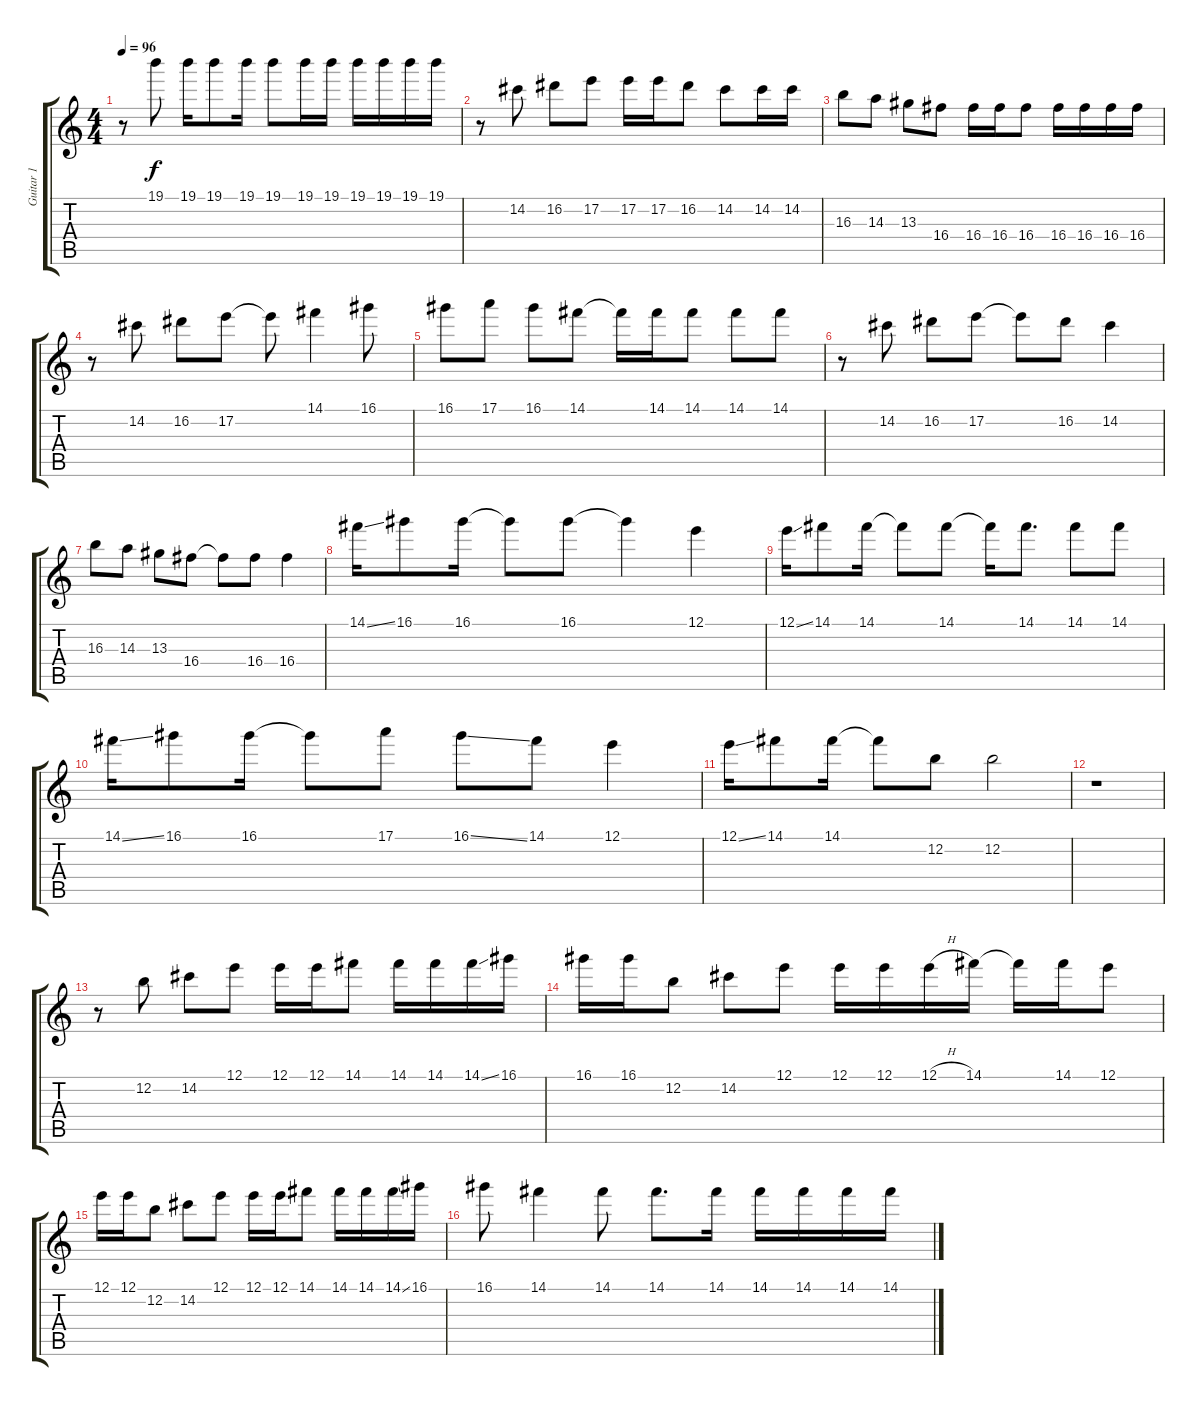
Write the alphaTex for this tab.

\track ("Guitar 1" "Guitar 1") {instrument electricguitarclean}
\staff {score tabs}
\tuning (E4 B3 G3 D3 A2 E2) {hide}
\ts (4 4)
\tempo 96
\clef g2
\ks c
r.8{dy f} 19.1.8 19.1.16 19.1.8 19.1.16 19.1.8 19.1.16 19.1.16 19.1.16 19.1.16 19.1.16 19.1.16 |
r.8 14.2.8 16.2.8 17.2.8 17.2.16 17.2.16 16.2.8 14.2.8 14.2.16 14.2.16 |
16.3.8 14.3.8 13.3.8 16.4.8 16.4.16 16.4.16 16.4.8 16.4.16 16.4.16 16.4.16 16.4.16 |
r.8 14.2.8 16.2.8 17.2.8 17.2{t}.8 14.1.4 16.1.8 |
16.1.8 17.1.8 16.1.8 14.1.8 14.1{t}.16 14.1.16 14.1.8 14.1.8 14.1.8 |
r.8 14.2.8 16.2.8 17.2.8 17.2{t}.8 16.2.8 14.2.4 |
16.3.8 14.3.8 13.3.8 16.4.8 16.4{t}.8 16.4.8 16.4.4 |
14.1{ss}.16 16.1.8 16.1.16 16.1{t}.8 16.1.8 16.1{t}.4 12.1.4 |
12.1{ss}.16 14.1.8 14.1.16 14.1{t}.8 14.1.8 14.1{t}.16 14.1.8{d} 14.1.8 14.1.8 |
14.1{ss}.16 16.1.8 16.1.16 16.1{t}.8 17.1.8 16.1{ss}.8 14.1.8 12.1.4 |
12.1{ss}.16 14.1.8 14.1.16 14.1{t}.8 12.2.8 12.2.2 |
r.1 |
r.8 12.2.8 14.2.8 12.1.8 12.1.16 12.1.16 14.1.8 14.1.16 14.1.16 14.1{ss}.16 16.1.16 |
16.1.16 16.1.16 12.2.8 14.2.8 12.1.8 12.1.16 12.1.16 12.1{h}.16 14.1.16 14.1{t}.16 14.1.16 12.1.8 |
12.1.16 12.1.16 12.2.8 14.2.8 12.1.8 12.1.16 12.1.16 14.1.8 14.1.16 14.1.16 14.1{ss}.16 16.1.16 |
16.1.8 14.1.4 14.1.8 14.1.8{d} 14.1.16 14.1.16 14.1.16 14.1.16 14.1.16
